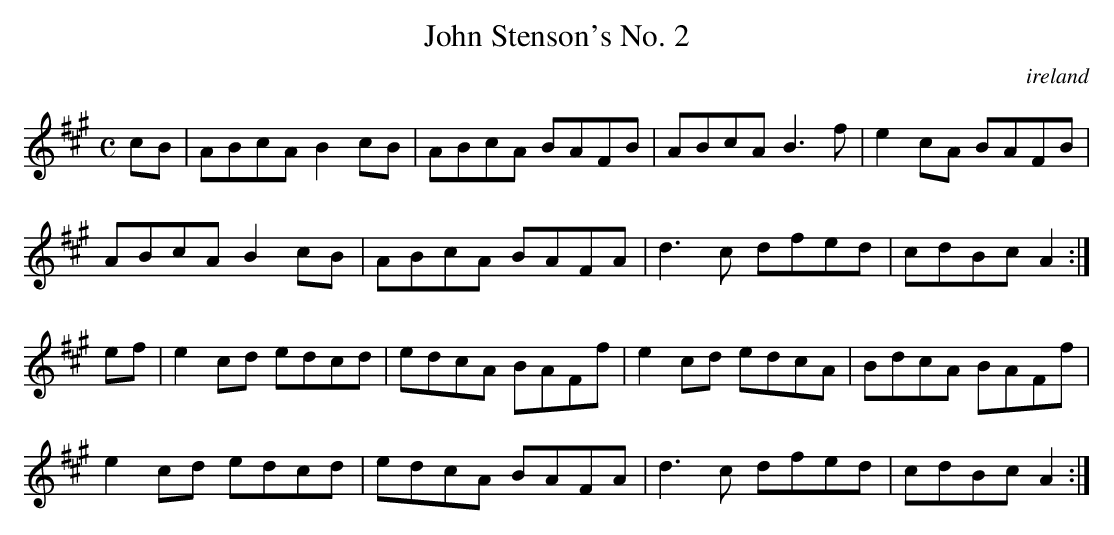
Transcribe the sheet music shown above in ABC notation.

X:1
T:John Stenson's No. 2
O:ireland
M:C
L:1/8
K:A Major
cB|ABcA B2cB|ABcA BAFB|ABcA B3f|e2cA BAFB|!
ABcA B2cB|ABcA BAFA|d3c dfed|cdBc A2:|!
ef|e2cd edcd|edcA BAFf|e2cd edcA|BdcA BAFf|!
e2cd edcd|edcA BAFA|d3c dfed|cdBc A2:|!
